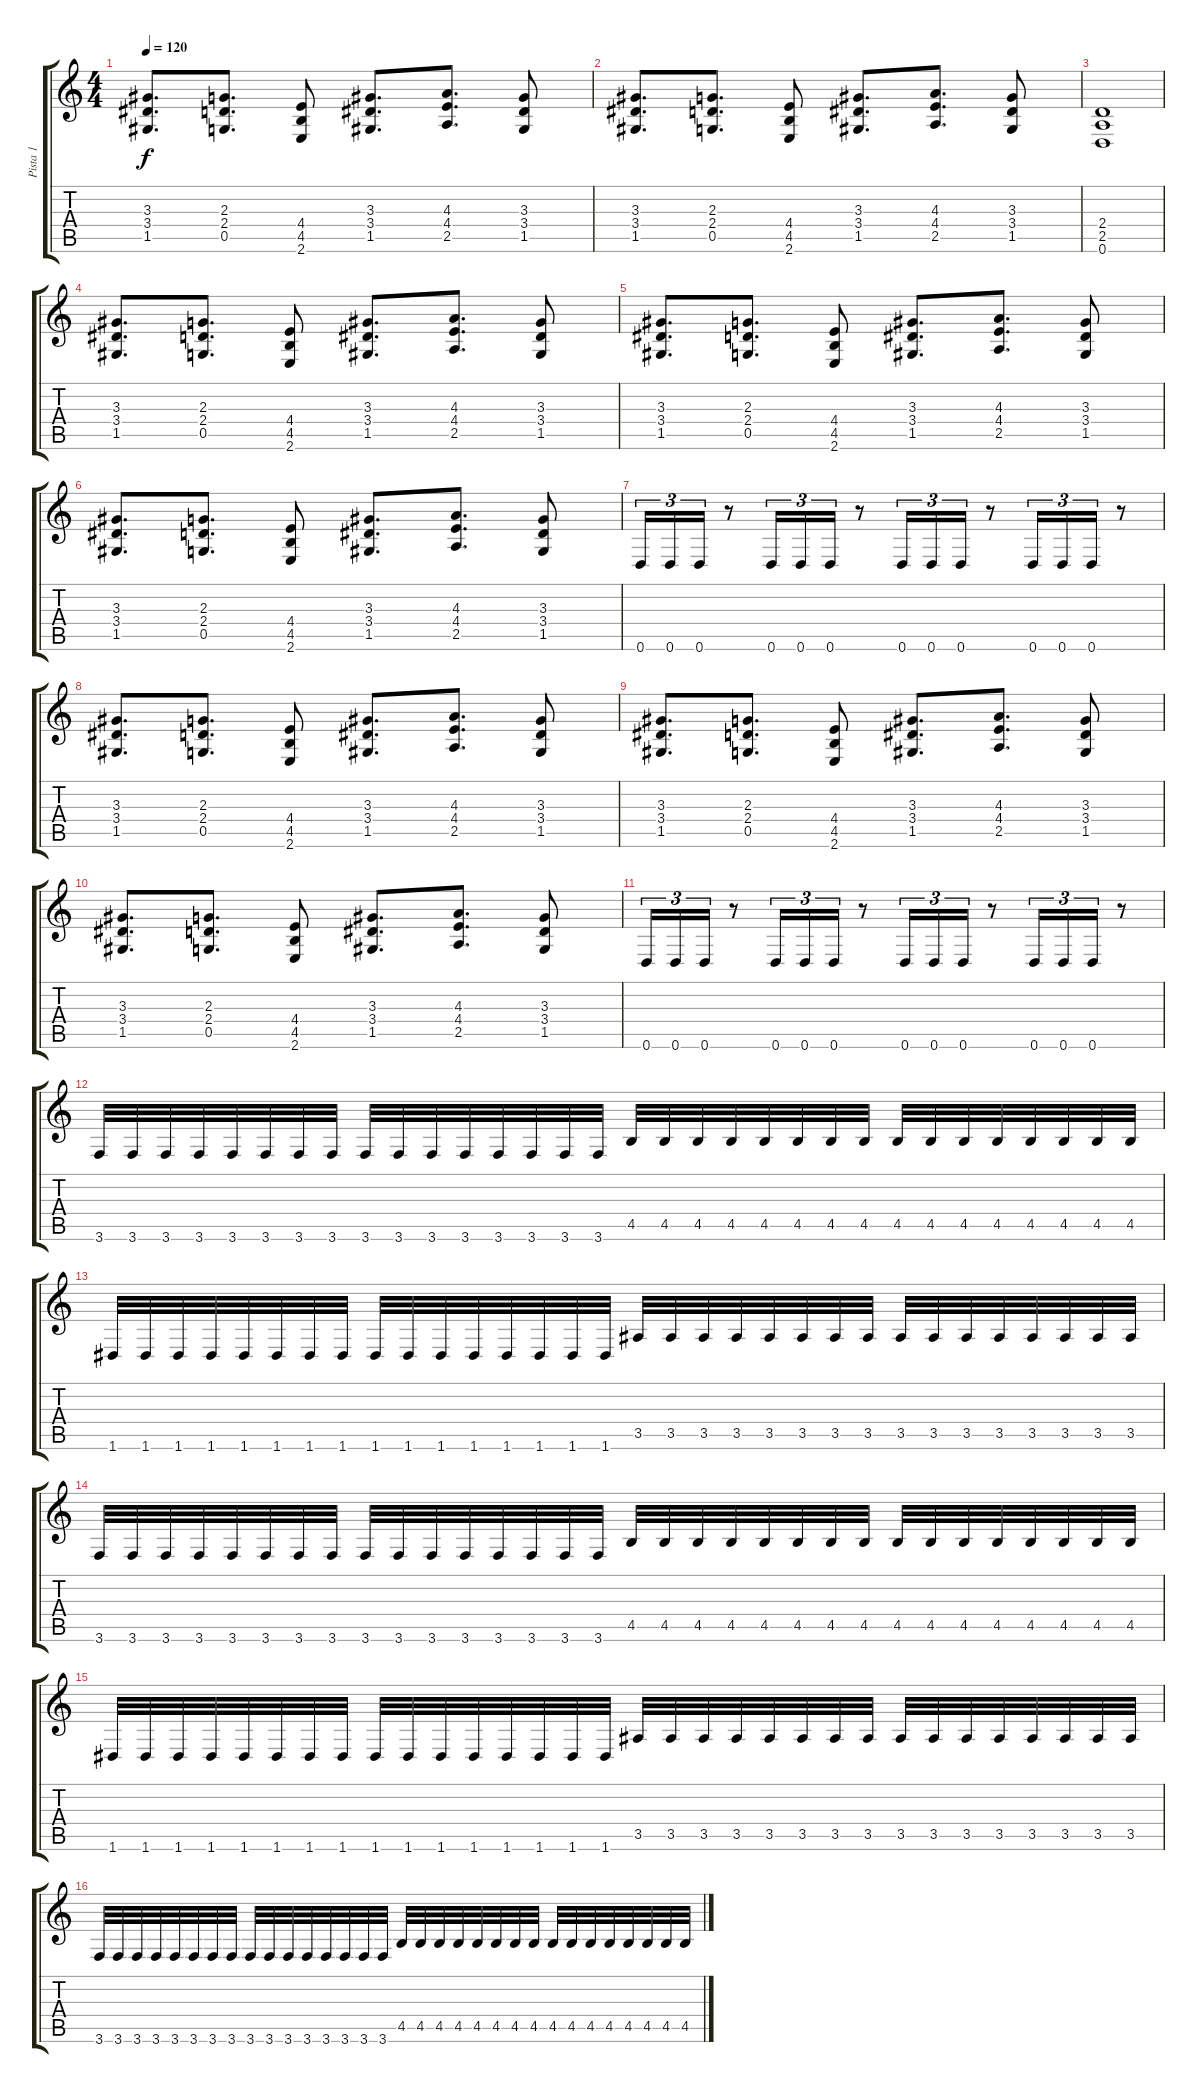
\track ("Pista 1" "Pista 1") {instrument distortionguitar}
\staff {score tabs}
\tuning (D4 A3 F3 C3 G2 D2) {hide}
\ts (4 4)
\tempo 120
\clef g2
\ks c
(3.3 3.4 1.5).8{d dy f} (2.3 2.4 0.5).8{d} (4.4 4.5 2.6).8 (3.3 3.4 1.5).8{d} (4.3 4.4 2.5).8{d} (3.3 3.4 1.5).8 |
(3.3 3.4 1.5).8{d} (2.3 2.4 0.5).8{d} (4.4 4.5 2.6).8 (3.3 3.4 1.5).8{d} (4.3 4.4 2.5).8{d} (3.3 3.4 1.5).8 |
(2.4 2.5 0.6).1 |
(3.3 3.4 1.5).8{d} (2.3 2.4 0.5).8{d} (4.4 4.5 2.6).8 (3.3 3.4 1.5).8{d} (4.3 4.4 2.5).8{d} (3.3 3.4 1.5).8 |
(3.3 3.4 1.5).8{d} (2.3 2.4 0.5).8{d} (4.4 4.5 2.6).8 (3.3 3.4 1.5).8{d} (4.3 4.4 2.5).8{d} (3.3 3.4 1.5).8 |
(3.3 3.4 1.5).8{d} (2.3 2.4 0.5).8{d} (4.4 4.5 2.6).8 (3.3 3.4 1.5).8{d} (4.3 4.4 2.5).8{d} (3.3 3.4 1.5).8 |
0.6.16{tu (3 2)} 0.6.16{tu (3 2)} 0.6.16{tu (3 2)} r.8 0.6.16{tu (3 2)} 0.6.16{tu (3 2)} 0.6.16{tu (3 2)} r.8 0.6.16{tu (3 2)} 0.6.16{tu (3 2)} 0.6.16{tu (3 2)} r.8 0.6.16{tu (3 2)} 0.6.16{tu (3 2)} 0.6.16{tu (3 2)} r.8 |
(3.3 3.4 1.5).8{d} (2.3 2.4 0.5).8{d} (4.4 4.5 2.6).8 (3.3 3.4 1.5).8{d} (4.3 4.4 2.5).8{d} (3.3 3.4 1.5).8 |
(3.3 3.4 1.5).8{d} (2.3 2.4 0.5).8{d} (4.4 4.5 2.6).8 (3.3 3.4 1.5).8{d} (4.3 4.4 2.5).8{d} (3.3 3.4 1.5).8 |
(3.3 3.4 1.5).8{d} (2.3 2.4 0.5).8{d} (4.4 4.5 2.6).8 (3.3 3.4 1.5).8{d} (4.3 4.4 2.5).8{d} (3.3 3.4 1.5).8 |
0.6.16{tu (3 2)} 0.6.16{tu (3 2)} 0.6.16{tu (3 2)} r.8 0.6.16{tu (3 2)} 0.6.16{tu (3 2)} 0.6.16{tu (3 2)} r.8 0.6.16{tu (3 2)} 0.6.16{tu (3 2)} 0.6.16{tu (3 2)} r.8 0.6.16{tu (3 2)} 0.6.16{tu (3 2)} 0.6.16{tu (3 2)} r.8 |
3.6.32 3.6.32 3.6.32 3.6.32 3.6.32 3.6.32 3.6.32 3.6.32 3.6.32 3.6.32 3.6.32 3.6.32 3.6.32 3.6.32 3.6.32 3.6.32 4.5.32 4.5.32 4.5.32 4.5.32 4.5.32 4.5.32 4.5.32 4.5.32 4.5.32 4.5.32 4.5.32 4.5.32 4.5.32 4.5.32 4.5.32 4.5.32 |
1.6.32 1.6.32 1.6.32 1.6.32 1.6.32 1.6.32 1.6.32 1.6.32 1.6.32 1.6.32 1.6.32 1.6.32 1.6.32 1.6.32 1.6.32 1.6.32 3.5.32 3.5.32 3.5.32 3.5.32 3.5.32 3.5.32 3.5.32 3.5.32 3.5.32 3.5.32 3.5.32 3.5.32 3.5.32 3.5.32 3.5.32 3.5.32 |
3.6.32 3.6.32 3.6.32 3.6.32 3.6.32 3.6.32 3.6.32 3.6.32 3.6.32 3.6.32 3.6.32 3.6.32 3.6.32 3.6.32 3.6.32 3.6.32 4.5.32 4.5.32 4.5.32 4.5.32 4.5.32 4.5.32 4.5.32 4.5.32 4.5.32 4.5.32 4.5.32 4.5.32 4.5.32 4.5.32 4.5.32 4.5.32 |
1.6.32 1.6.32 1.6.32 1.6.32 1.6.32 1.6.32 1.6.32 1.6.32 1.6.32 1.6.32 1.6.32 1.6.32 1.6.32 1.6.32 1.6.32 1.6.32 3.5.32 3.5.32 3.5.32 3.5.32 3.5.32 3.5.32 3.5.32 3.5.32 3.5.32 3.5.32 3.5.32 3.5.32 3.5.32 3.5.32 3.5.32 3.5.32 |
3.6.32 3.6.32 3.6.32 3.6.32 3.6.32 3.6.32 3.6.32 3.6.32 3.6.32 3.6.32 3.6.32 3.6.32 3.6.32 3.6.32 3.6.32 3.6.32 4.5.32 4.5.32 4.5.32 4.5.32 4.5.32 4.5.32 4.5.32 4.5.32 4.5.32 4.5.32 4.5.32 4.5.32 4.5.32 4.5.32 4.5.32 4.5.32
